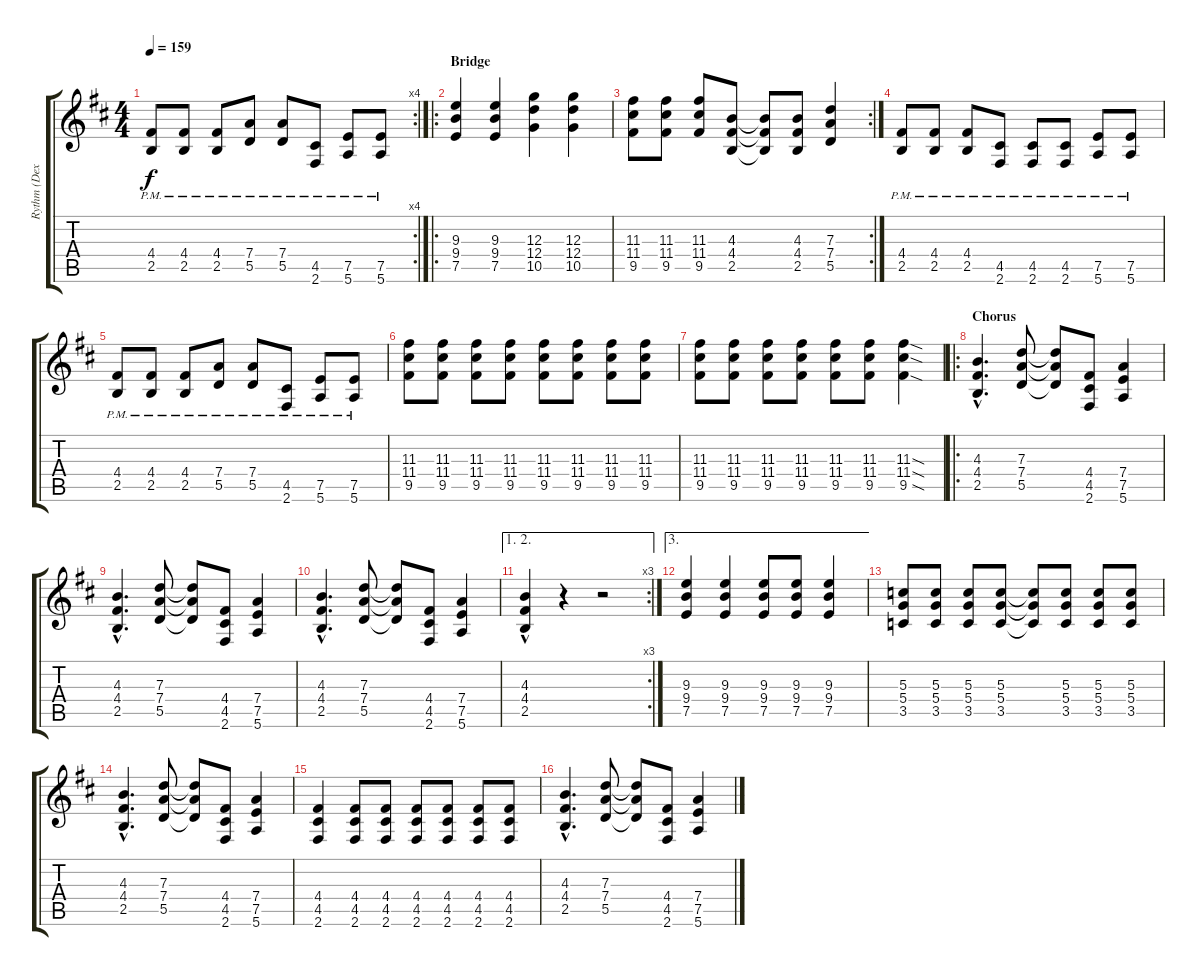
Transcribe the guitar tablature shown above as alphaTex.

\track ("Rythm (Dexter Holland)" "Rythm (Dex") {instrument overdrivenguitar}
\staff {score tabs}
\tuning (E4 B3 G3 D3 A2 E2) {hide}
\rc 4
\ts (4 4)
\tempo 159
\clef g2
\ks d
(4.4{pm} 2.5{pm}).8{dy f} (4.4{pm} 2.5{pm}).8 (4.4{pm} 2.5{pm}).8 (7.4{pm} 5.5{pm}).8 (7.4{pm} 5.5{pm}).8 (4.5{pm} 2.6{pm}).8 (7.5{pm} 5.6{pm}).8 (7.5{pm} 5.6{pm}).8 |
\ro
\section ("" "Bridge")
(9.3 9.4 7.5).4 (9.3 9.4 7.5).4 (12.3 12.4 10.5).4 (12.3 12.4 10.5).4 |
\rc 2
(11.3 11.4 9.5).8 (11.3 11.4 9.5).8 (11.3 11.4 9.5).8 (4.3 4.4 2.5).8 (4.3{t} 4.4{t} 2.5{t}).8 (4.3 4.4 2.5).8 (7.3 7.4 5.5).4 |
(4.4{pm} 2.5{pm}).8 (4.4{pm} 2.5{pm}).8 (4.4{pm} 2.5{pm}).8 (4.5{pm} 2.6{pm}).8 (4.5{pm} 2.6{pm}).8 (4.5{pm} 2.6{pm}).8 (7.5{pm} 5.6{pm}).8 (7.5{pm} 5.6{pm}).8 |
(4.4{pm} 2.5{pm}).8 (4.4{pm} 2.5{pm}).8 (4.4{pm} 2.5{pm}).8 (7.4{pm} 5.5{pm}).8 (7.4{pm} 5.5{pm}).8 (4.5{pm} 2.6{pm}).8 (7.5{pm} 5.6{pm}).8 (7.5{pm} 5.6{pm}).8 |
(11.3 11.4 9.5).8 (11.3 11.4 9.5).8 (11.3 11.4 9.5).8 (11.3 11.4 9.5).8 (11.3 11.4 9.5).8 (11.3 11.4 9.5).8 (11.3 11.4 9.5).8 (11.3 11.4 9.5).8 |
(11.3 11.4 9.5).8 (11.3 11.4 9.5).8 (11.3 11.4 9.5).8 (11.3 11.4 9.5).8 (11.3 11.4 9.5).8 (11.3 11.4 9.5).8 (11.3{sod} 11.4{sod} 9.5{sod}).4 |
\ro
\section ("" "Chorus")
(4.3{hac} 4.4{hac} 2.5{hac}).4{d} (7.3 7.4 5.5).8 (7.3{t} 7.4{t} 5.5{t}).8 (4.4 4.5 2.6).8 (7.4 7.5 5.6).4 |
(4.3{hac} 4.4{hac} 2.5{hac}).4{d} (7.3 7.4 5.5).8 (7.3{t} 7.4{t} 5.5{t}).8 (4.4 4.5 2.6).8 (7.4 7.5 5.6).4 |
(4.3{hac} 4.4{hac} 2.5{hac}).4{d} (7.3 7.4 5.5).8 (7.3{t} 7.4{t} 5.5{t}).8 (4.4 4.5 2.6).8 (7.4 7.5 5.6).4 |
\ae (1 2)
\rc 3
(4.3 4.4 2.5{hac}).4 r.4 r.2 |
\ae 3
(9.3 9.4 7.5).4 (9.3 9.4 7.5).4 (9.3 9.4 7.5).8 (9.3 9.4 7.5).8 (9.3 9.4 7.5).4 |
(5.3 5.4 3.5).8 (5.3 5.4 3.5).8 (5.3 5.4 3.5).8 (5.3 5.4 3.5).8 (5.3{t} 5.4{t} 3.5{t}).8 (5.3 5.4 3.5).8 (5.3 5.4 3.5).8 (5.3 5.4 3.5).8 |
(4.3{hac} 4.4{hac} 2.5{hac}).4{d} (7.3 7.4 5.5).8 (7.3{t} 7.4{t} 5.5{t}).8 (4.4 4.5 2.6).8 (7.4 7.5 5.6).4 |
(4.4 4.5 2.6).4 (4.4 4.5 2.6).8 (4.4 4.5 2.6).8 (4.4 4.5 2.6).8 (4.4 4.5 2.6).8 (4.4 4.5 2.6).8 (4.4 4.5 2.6).8 |
(4.3{hac} 4.4{hac} 2.5{hac}).4{d} (7.3 7.4 5.5).8 (7.3{t} 7.4{t} 5.5{t}).8 (4.4 4.5 2.6).8 (7.4 7.5 5.6).4
